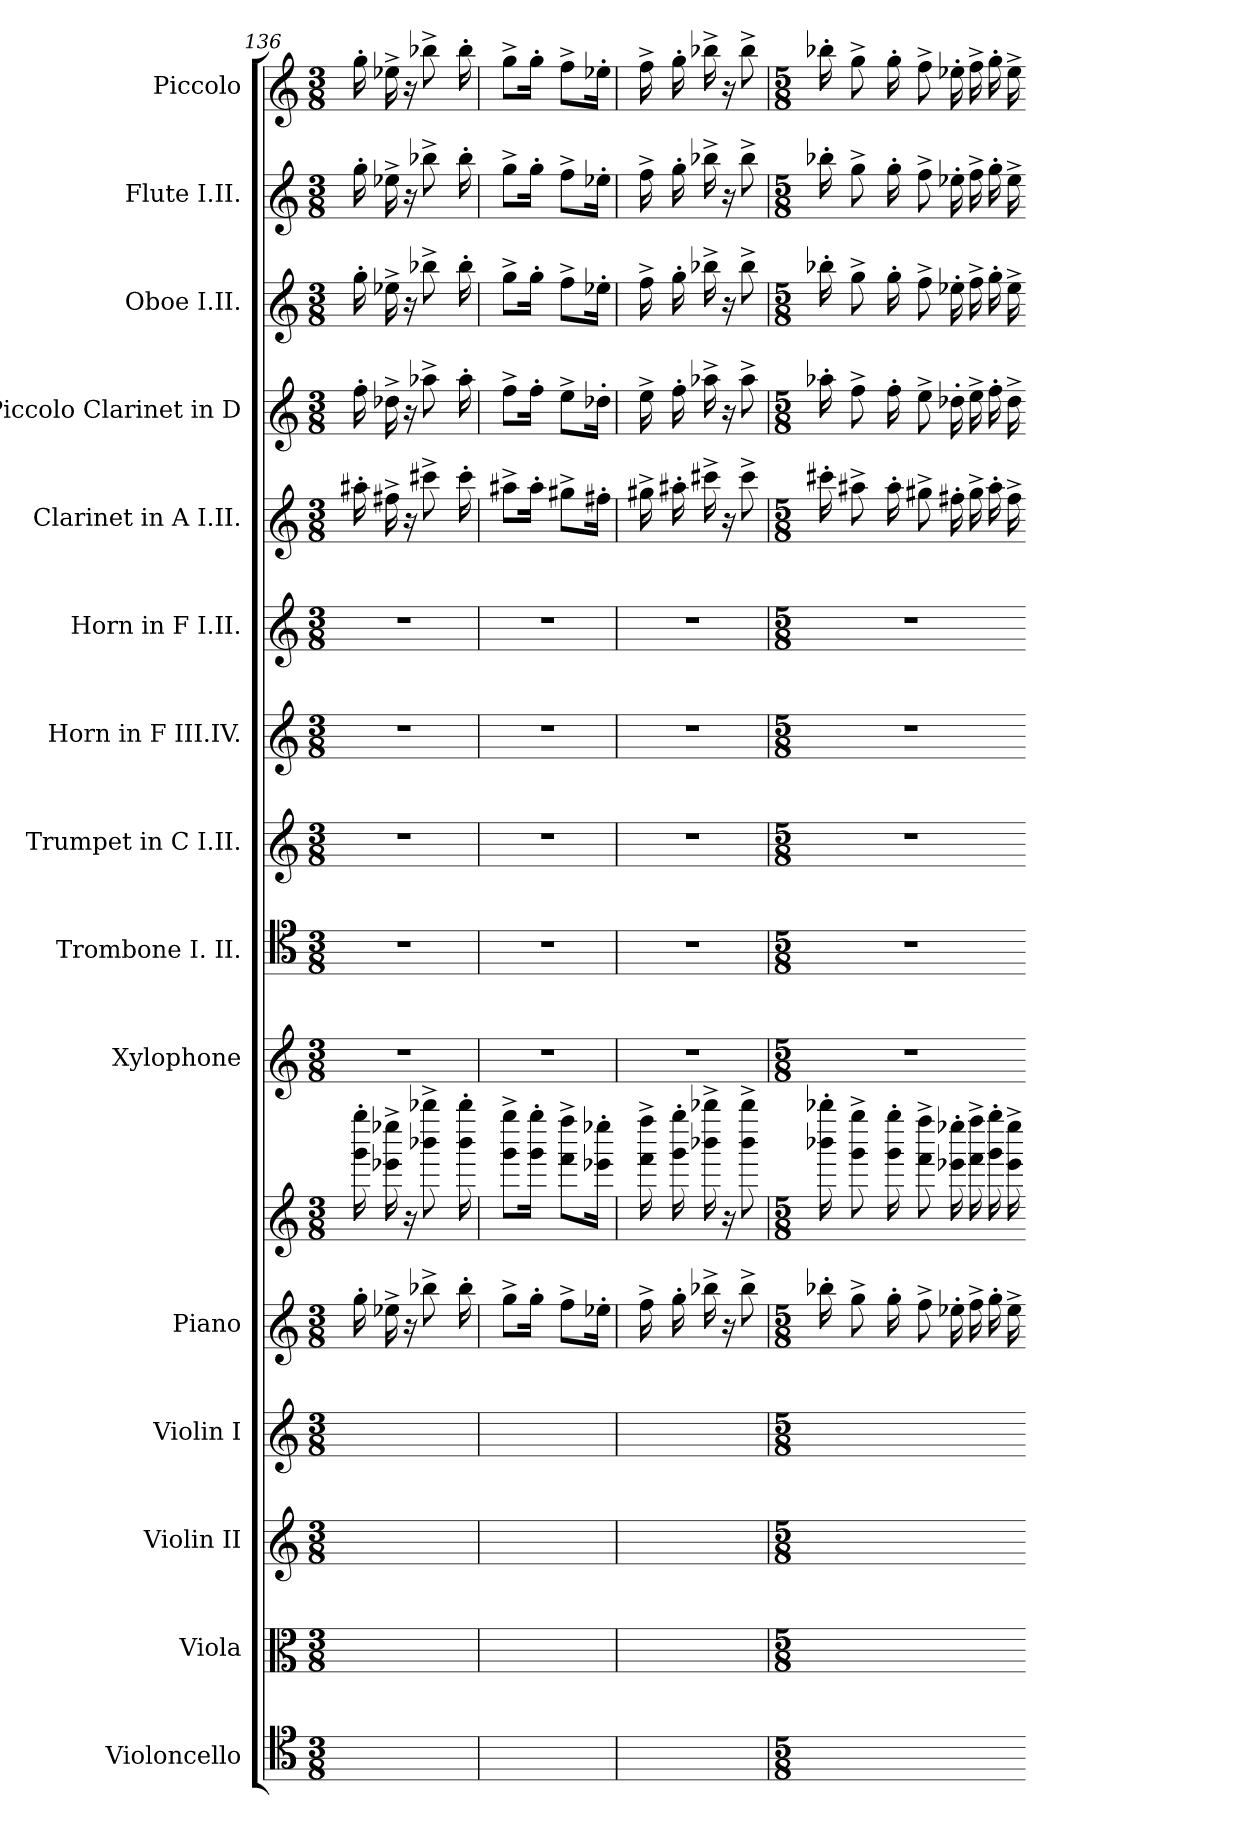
**kern	**kern	**kern	**kern	**kern	**kern	**kern	**kern	**kern	**kern	**kern	**kern	**kern	**kern	**kern	**kern
*part15	*part14	*part13	*part12	*part11	*part11	*part10	*part9	*part8	*part7	*part6	*part5	*part4	*part3	*part2	*part1
*staff16	*staff15	*staff14	*staff13	*staff12	*staff11	*staff10	*staff9	*staff8	*staff7	*staff6	*staff5	*staff4	*staff3	*staff2	*staff1
*I"Violoncello	*I"Viola	*I"Violin II	*I"Violin I	*I"Piano	*	*I"Xylophone	*I"Trombone I. II.	*I"Trumpet in C I.II.	*I"Horn in F III.IV.	*I"Horn in F I.II.	*I"Clarinet in A I.II.	*I" Piccolo Clarinet in D	*I"Oboe I.II.	*I"Flute I.II.	*I"Piccolo
*I'Vc.	*I'Vla.	*I'Vln. II	*I'Vln. I	*I'Pno	*	*I'Xyl.	*I'Tbn.	*I'C Tpt.	*I'Hn.	*I'Hn.	*I'A Cl.	*I'D Cl.	*I'Ob.	*I'Fl.	*I'Picc.
*clefC4	*clefC3	*clefG2	*clefG2	*clefG2	*clefG2	*clefG2	*clefC4	*clefG2	*clefG2	*clefG2	*clefG2	*clefG2	*clefG2	*clefG2	*clefG2
*	*	*	*	*	*	*ITrd-7c-12	*	*	*ITrd4c7	*ITrd4c7	*ITrd2c3	*ITrd-1c-2	*	*	*ITrd-7c-12
*k[]	*k[]	*k[]	*k[]	*k[]	*k[]	*k[]	*k[]	*k[]	*	*	*	*	*k[]	*k[]	*k[]
*M3/8	*M3/8	*M3/8	*M3/8	*M3/8	*M3/8	*M3/8	*M3/8	*M3/8	*M3/8	*M3/8	*M3/8	*M3/8	*M3/8	*M3/8	*M3/8
=136	=136	=136	=136	=136	=136	=136	=136	=136	=136	=136	=136	=136	=136	=136	=136
8ryy	8ryy	8ryy	8ryy	16gg'	16ggg' 16gggg'	8%3r	8%3r	8%3r	8%3r	8%3r	16ff##X'	16gg'	16gg'	16gg'	16ggg'
.	.	.	.	16ee-X^	16eee-X^ 16eeee-X^	.	.	.	.	.	16dd#X^	16ee-X^	16ee-X^	16ee-X^	16eee-X^
8ryy	8ryy	8ryy	8ryy	16r	16r	.	.	.	.	.	16r	16r	16r	16r	16r
.	.	.	.	8bb-X^	8bbb-X^ 8bbbb-X^	.	.	.	.	.	8aa#X^	8bb-X^	8bb-X^	8bb-X^	8bbb-X^
8ryy	8ryy	8ryy	8ryy	.	.	.	.	.	.	.	.	.	.	.	.
.	.	.	.	16bb-'	16bbb-' 16bbbb-'	.	.	.	.	.	16aa#'	16bb-'	16bb-'	16bb-'	16bbb-'
=137	=137	=137	=137	=137	=137	=137	=137	=137	=137	=137	=137	=137	=137	=137	=137
8ryy	8ryy	8ryy	8ryy	8gg^L	8ggg^ 8gggg^L	8%3r	8%3r	8%3r	8%3r	8%3r	8ff##X^L	8gg^L	8gg^L	8gg^L	8ggg^L
8ryy	8ryy	8ryy	8ryy	16gg'Jk	16ggg' 16gggg'Jk	.	.	.	.	.	16ff##'Jk	16gg'Jk	16gg'Jk	16gg'Jk	16ggg'Jk
.	.	.	.	8ff^L	8fff^ 8ffff^L	.	.	.	.	.	8ee#X^L	8ff^L	8ff^L	8ff^L	8fff^L
8ryy	8ryy	8ryy	8ryy	.	.	.	.	.	.	.	.	.	.	.	.
.	.	.	.	16ee-X'Jk	16eee-X' 16eeee-X'Jk	.	.	.	.	.	16dd#X'Jk	16ee-X'Jk	16ee-X'Jk	16ee-X'Jk	16eee-X'Jk
=138	=138	=138	=138	=138	=138	=138	=138	=138	=138	=138	=138	=138	=138	=138	=138
8ryy	8ryy	8ryy	8ryy	16ff^	16fff^ 16ffff^	8%3r	8%3r	8%3r	8%3r	8%3r	16ee#X^	16ff^	16ff^	16ff^	16fff^
.	.	.	.	16gg'	16ggg' 16gggg'	.	.	.	.	.	16ff##X'	16gg'	16gg'	16gg'	16ggg'
8ryy	8ryy	8ryy	8ryy	16bb-X^	16bbb-X^ 16bbbb-X^	.	.	.	.	.	16aa#X^	16bb-X^	16bb-X^	16bb-X^	16bbb-X^
.	.	.	.	16r	16r	.	.	.	.	.	16r	16r	16r	16r	16r
8ryy	8ryy	8ryy	8ryy	8bb-^	8bbb-^ 8bbbb-^	.	.	.	.	.	8aa#^	8bb-^	8bb-^	8bb-^	8bbb-^
=139	=139	=139	=139	=139	=139	=139	=139	=139	=139	=139	=139	=139	=139	=139	=139
*M5/8	*M5/8	*M5/8	*M5/8	*M5/8	*M5/8	*M5/8	*M5/8	*M5/8	*M5/8	*M5/8	*M5/8	*M5/8	*M5/8	*M5/8	*M5/8
8ryy	8ryy	8ryy	8ryy	16bb-X'	16bbb-X' 16bbbb-X'	8%5r	8%5r	8%5r	8%5r	8%5r	16aa#X'	16bb-X'	16bb-X'	16bb-X'	16bbb-X'
.	.	.	.	8gg^	8ggg^ 8gggg^	.	.	.	.	.	8ff##X^	8gg^	8gg^	8gg^	8ggg^
8ryy	8ryy	8ryy	8ryy	.	.	.	.	.	.	.	.	.	.	.	.
.	.	.	.	16gg'	16ggg' 16gggg'	.	.	.	.	.	16ff##'	16gg'	16gg'	16gg'	16ggg'
8ryy	8ryy	8ryy	8ryy	8ff^	8fff^ 8ffff^	.	.	.	.	.	8ee#X^	8ff^	8ff^	8ff^	8fff^
8ryy	8ryy	8ryy	8ryy	16ee-X'	16eee-X' 16eeee-X'	.	.	.	.	.	16dd#X'	16ee-X'	16ee-X'	16ee-X'	16eee-X'
.	.	.	.	16ff^	16fff^ 16ffff^	.	.	.	.	.	16ee#^	16ff^	16ff^	16ff^	16fff^
8ryy	8ryy	8ryy	8ryy	16gg'	16ggg' 16gggg'	.	.	.	.	.	16ff##'	16gg'	16gg'	16gg'	16ggg'
.	.	.	.	16ee-^	16eee-^ 16eeee-^	.	.	.	.	.	16dd#^	16ee-^	16ee-^	16ee-^	16eee-^
=-	=-	=-	=-	=-	=-	=-	=-	=-	=-	=-	=-	=-	=-	=-	=-
*-	*-	*-	*-	*-	*-	*-	*-	*-	*-	*-	*-	*-	*-	*-	*-
